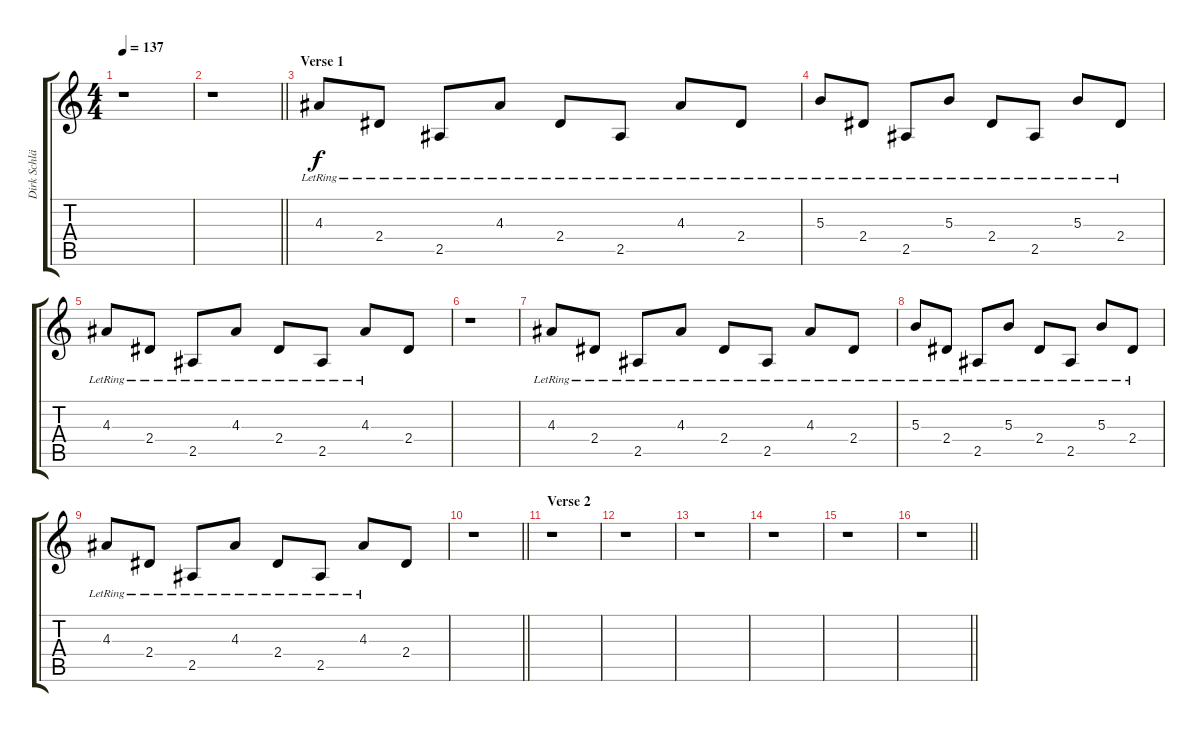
\track ("Dirk Schlächter" "Dirk Schlä") {instrument acousticguitarsteel}
\staff {score tabs}
\tuning (Eb4 Bb3 Gb3 Db3 Ab2 Eb2) {hide}
\ts (4 4)
\tempo 137
\clef g2
\ks c
r.1{dy f} |
\barLineRight lightlight
r.1 |
\section ("" "Verse 1")
4.3{lr}.8{volume 7} 2.4{lr}.8 2.5{lr}.8 4.3{lr}.8 2.4{lr}.8 2.5{lr}.8 4.3{lr}.8 2.4{lr}.8 |
5.3{lr}.8 2.4{lr}.8 2.5{lr}.8 5.3{lr}.8 2.4{lr}.8 2.5{lr}.8 5.3{lr}.8 2.4{lr}.8 |
4.3{lr}.8 2.4{lr}.8 2.5{lr}.8 4.3{lr}.8 2.4{lr}.8 2.5{lr}.8 4.3{lr}.8 2.4.8 |
r.1 |
4.3{lr}.8 2.4{lr}.8 2.5{lr}.8 4.3{lr}.8 2.4{lr}.8 2.5{lr}.8 4.3{lr}.8 2.4{lr}.8 |
5.3{lr}.8 2.4{lr}.8 2.5{lr}.8 5.3{lr}.8 2.4{lr}.8 2.5{lr}.8 5.3{lr}.8 2.4{lr}.8 |
4.3{lr}.8 2.4{lr}.8 2.5{lr}.8 4.3{lr}.8 2.4{lr}.8 2.5{lr}.8 4.3{lr}.8 2.4.8 |
\barLineRight lightlight
r.1 |
\section ("" "Verse 2")
r.1 |
r.1 |
r.1 |
r.1 |
r.1 |
\barLineRight lightlight
r.1
